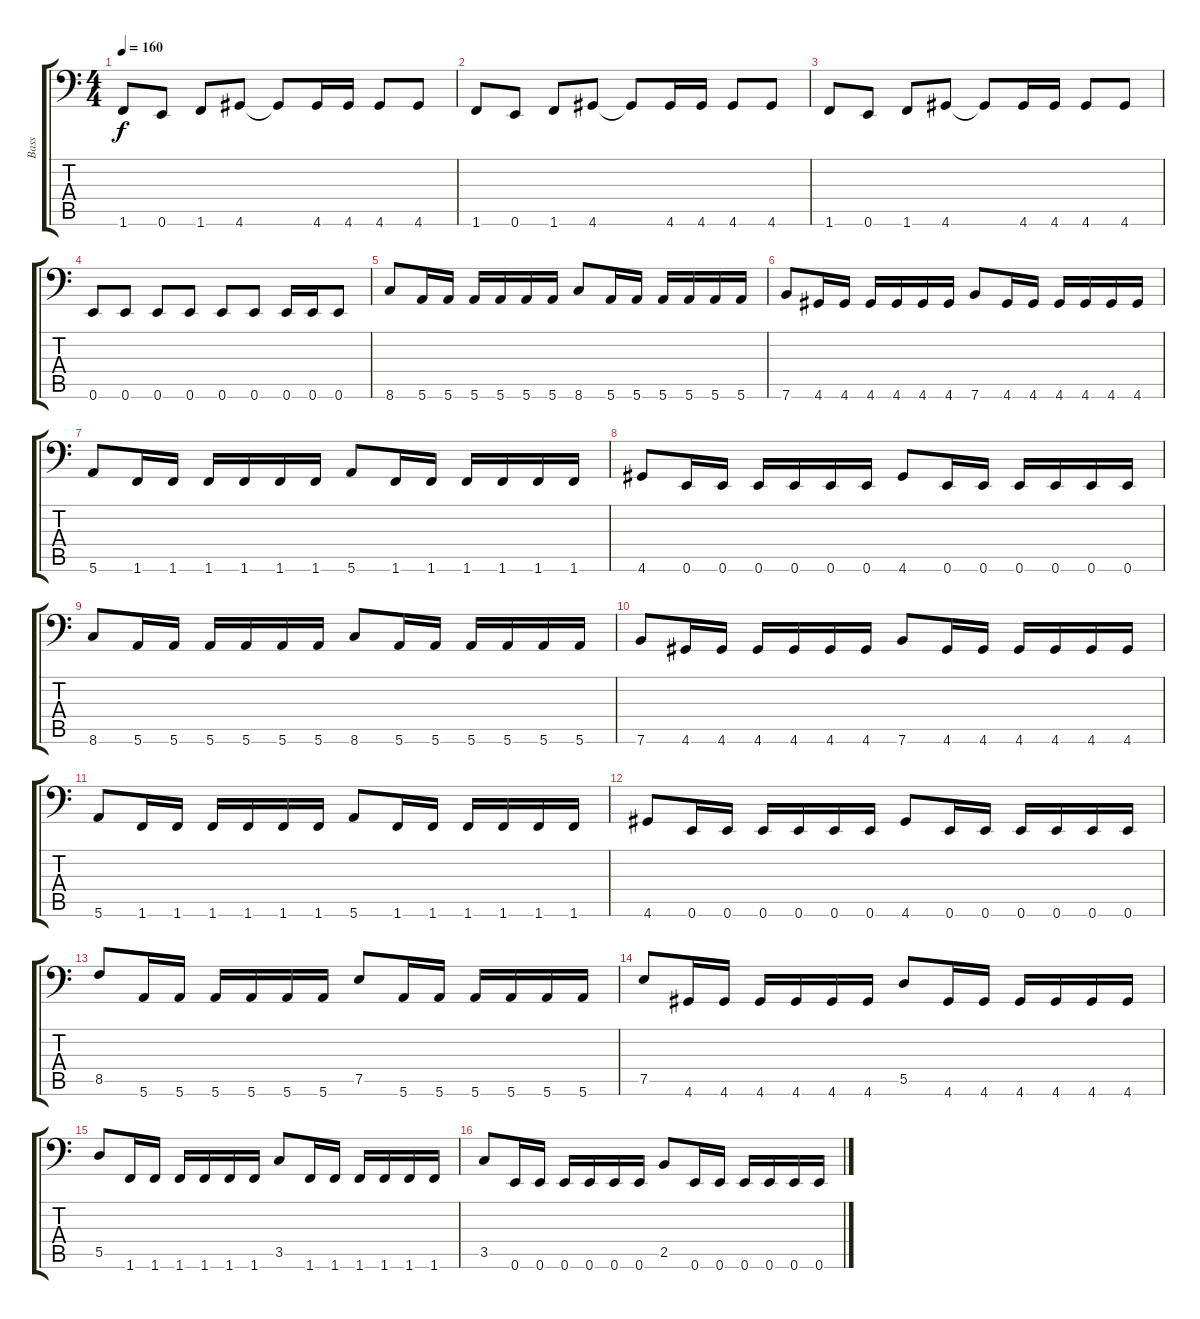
\track ("Bass" "Bass") {instrument electricbasspick}
\staff {score tabs}
\tuning (E4 B3 G2 D2 A1 E1) {hide}
\ts (4 4)
\tempo 160
\clef f4
\ks c
1.6.8{dy f} 0.6.8 1.6.8 4.6.8 4.6{t}.8 4.6.16 4.6.16 4.6.8 4.6.8 |
1.6.8 0.6.8 1.6.8 4.6.8 4.6{t}.8 4.6.16 4.6.16 4.6.8 4.6.8 |
1.6.8 0.6.8 1.6.8 4.6.8 4.6{t}.8 4.6.16 4.6.16 4.6.8 4.6.8 |
0.6.8 0.6.8 0.6.8 0.6.8 0.6.8 0.6.8 0.6.16 0.6.16 0.6.8 |
8.6.8 5.6.16 5.6.16 5.6.16 5.6.16 5.6.16 5.6.16 8.6.8 5.6.16 5.6.16 5.6.16 5.6.16 5.6.16 5.6.16 |
7.6.8 4.6.16 4.6.16 4.6.16 4.6.16 4.6.16 4.6.16 7.6.8 4.6.16 4.6.16 4.6.16 4.6.16 4.6.16 4.6.16 |
5.6.8 1.6.16 1.6.16 1.6.16 1.6.16 1.6.16 1.6.16 5.6.8 1.6.16 1.6.16 1.6.16 1.6.16 1.6.16 1.6.16 |
4.6.8 0.6.16 0.6.16 0.6.16 0.6.16 0.6.16 0.6.16 4.6.8 0.6.16 0.6.16 0.6.16 0.6.16 0.6.16 0.6.16 |
8.6.8 5.6.16 5.6.16 5.6.16 5.6.16 5.6.16 5.6.16 8.6.8 5.6.16 5.6.16 5.6.16 5.6.16 5.6.16 5.6.16 |
7.6.8 4.6.16 4.6.16 4.6.16 4.6.16 4.6.16 4.6.16 7.6.8 4.6.16 4.6.16 4.6.16 4.6.16 4.6.16 4.6.16 |
5.6.8 1.6.16 1.6.16 1.6.16 1.6.16 1.6.16 1.6.16 5.6.8 1.6.16 1.6.16 1.6.16 1.6.16 1.6.16 1.6.16 |
4.6.8 0.6.16 0.6.16 0.6.16 0.6.16 0.6.16 0.6.16 4.6.8 0.6.16 0.6.16 0.6.16 0.6.16 0.6.16 0.6.16 |
8.5.8 5.6.16 5.6.16 5.6.16 5.6.16 5.6.16 5.6.16 7.5.8 5.6.16 5.6.16 5.6.16 5.6.16 5.6.16 5.6.16 |
7.5.8 4.6.16 4.6.16 4.6.16 4.6.16 4.6.16 4.6.16 5.5.8 4.6.16 4.6.16 4.6.16 4.6.16 4.6.16 4.6.16 |
5.5.8 1.6.16 1.6.16 1.6.16 1.6.16 1.6.16 1.6.16 3.5.8 1.6.16 1.6.16 1.6.16 1.6.16 1.6.16 1.6.16 |
3.5.8 0.6.16 0.6.16 0.6.16 0.6.16 0.6.16 0.6.16 2.5.8 0.6.16 0.6.16 0.6.16 0.6.16 0.6.16 0.6.16
